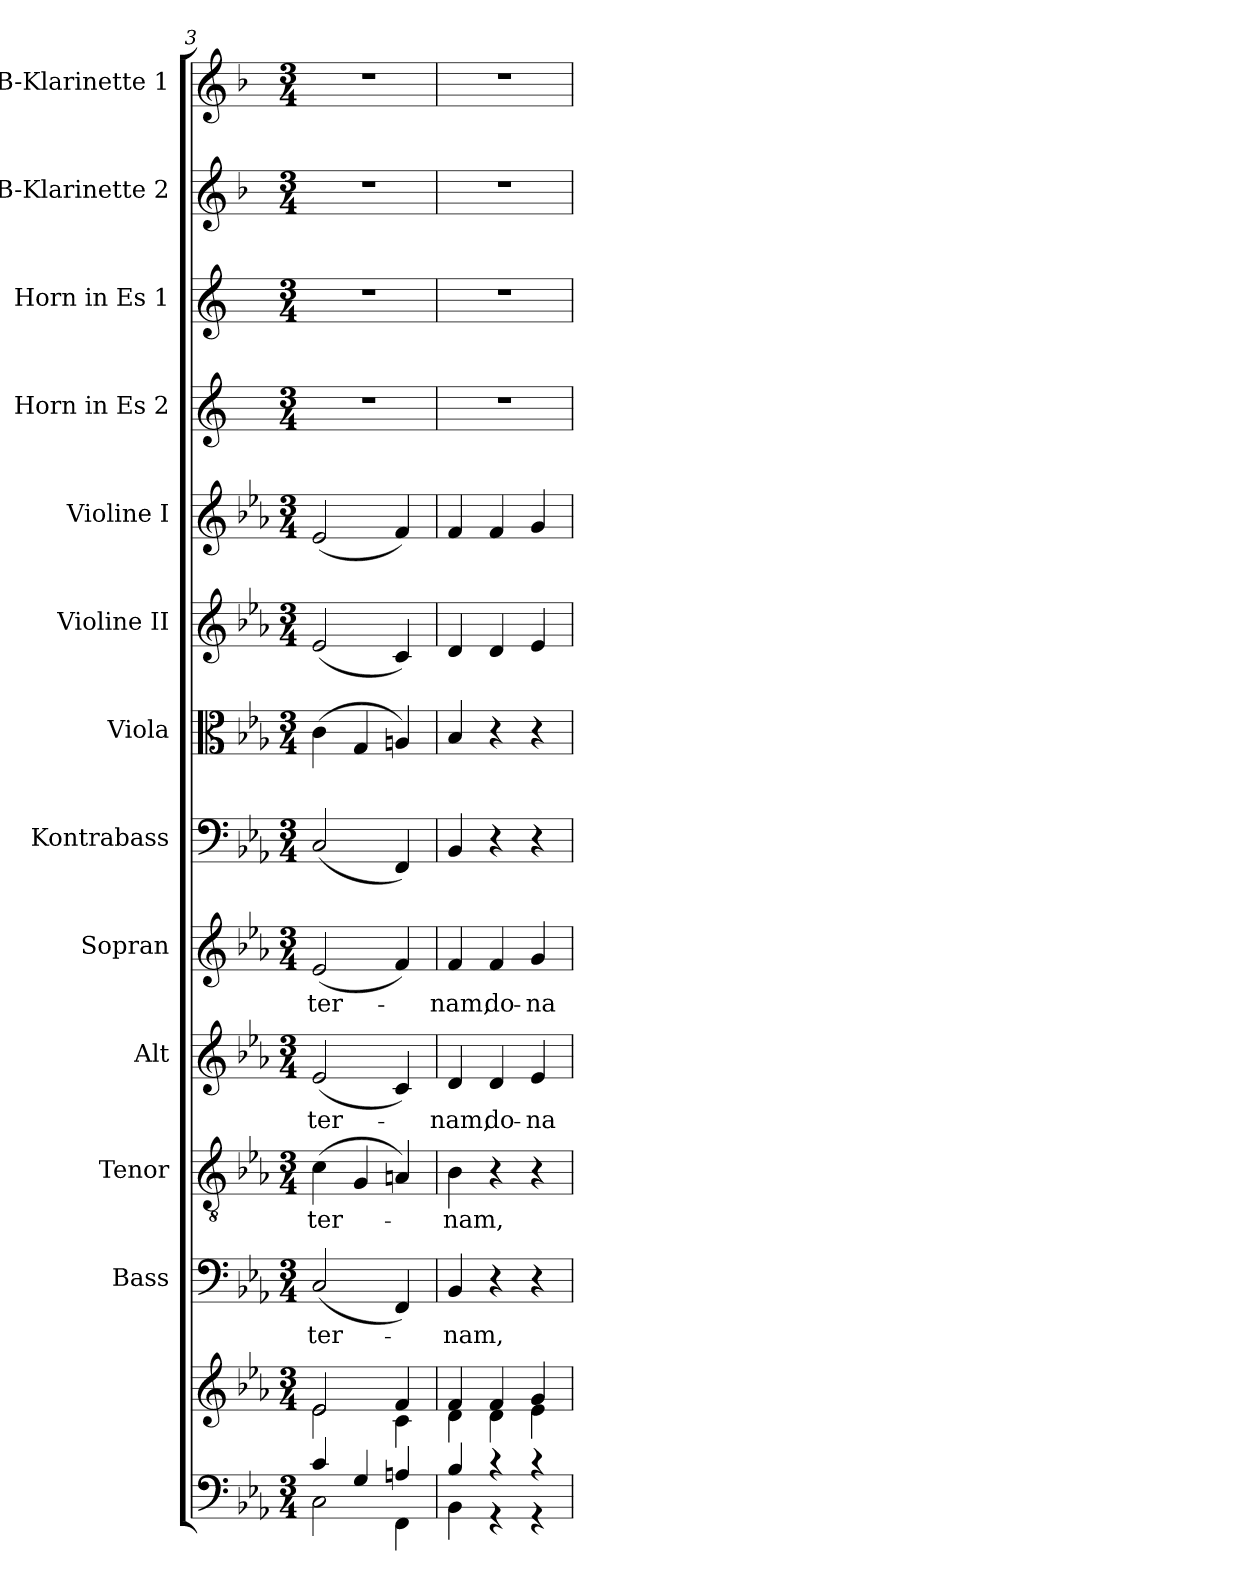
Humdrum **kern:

**kern	**kern	**kern	**text	**kern	**text	**kern	**text	**kern	**text	**kern	**kern	**kern	**kern	**kern	**kern	**kern	**kern
*part13	*part13	*part12	*part12	*part11	*part11	*part10	*part10	*part9	*part9	*part8	*part7	*part6	*part5	*part4	*part3	*part2	*part1
*staff14	*staff13	*staff12	*staff12	*staff11	*staff11	*staff10	*staff10	*staff9	*staff9	*staff8	*staff7	*staff6	*staff5	*staff4	*staff3	*staff2	*staff1
*	*	*I"Bass	*	*I"Tenor	*	*I"Alt	*	*I"Sopran	*	*I"Kontrabass	*I"Viola	*I"Violine II	*I"Violine I	*I"Horn in Es 2	*I"Horn in Es 1	*I"B-Klarinette 2	*I"B-Klarinette 1
*	*	*I'B.	*	*I'T.	*	*I'A.	*	*I'S.	*	*I'Kb.	*I'Vla.	*I'Vl. II	*I'Vl. I	*	*	*I'B Kl. 2	*I'B Kl. 1
*clefF4	*clefG2	*clefF4	*	*clefGv2	*	*clefG2	*	*clefG2	*	*clefF4	*clefC3	*clefG2	*clefG2	*clefG2	*clefG2	*clefG2	*clefG2
*	*	*	*	*	*	*	*	*	*	*ITrd7c12	*	*	*	*ITrd4c7	*ITrd4c7	*ITrd1c2	*ITrd1c2
*k[b-e-a-]	*k[b-e-a-]	*k[b-e-a-]	*	*k[b-e-a-]	*	*k[b-e-a-]	*	*k[b-e-a-]	*	*k[b-e-a-]	*k[b-e-a-]	*k[b-e-a-]	*k[b-e-a-]	*k[b-]	*k[b-]	*k[b-e-a-]	*k[b-e-a-]
*E-:	*E-:	*E-:	*	*E-:	*	*E-:	*	*E-:	*	*E-:	*E-:	*E-:	*E-:	*F:	*F:	*E-:	*E-:
*M3/4	*M3/4	*M3/4	*	*M3/4	*	*M3/4	*	*M3/4	*	*M3/4	*M3/4	*M3/4	*M3/4	*M3/4	*M3/4	*M3/4	*M3/4
=3	=3	=3	=3	=3	=3	=3	=3	=3	=3	=3	=3	=3	=3	=3	=3	=3	=3
*^	*^	*	*	*	*	*	*	*	*	*	*	*	*	*	*	*	*
!	!	!	!	!	!LO:LY:b	!	!LO:LY:b	!	!LO:LY:b	!	!LO:LY:b	!	!	!	!	!	!	!	!
4c/	2C\	2e-/	2e-\	(<2C/	-ter-	(>4c\	-ter-	(<2e-/	-ter-	(<2e-/	-ter-	(<2CC/	(>4c\	(<2e-/	(<2e-/	2.r	2.r	2.r	2.r
4G/	.	.	.	.	.	4G/	.	.	.	.	.	.	4G/	.	.	.	.	.	.
4An/	4FF\	4f/	4c\	4FF/)	.	4An/)	.	4c/)	.	4f/)	.	4FFF/)	4An/)	4c/)	4f/)	.	.	.	.
=4	=4	=4	=4	=4	=4	=4	=4	=4	=4	=4	=4	=4	=4	=4	=4	=4	=4	=4	=4
!	!	!	!	!	!LO:LY:b	!	!LO:LY:b	!	!LO:LY:b	!	!LO:LY:b	!	!	!	!	!	!	!	!
4B-/	4BB-\	4f/	4d\	4BB-/	-nam,	4B-\	-nam,	4d/	-nam,	4f/	-nam,	4BBB-/	4B-/	4d/	4f/	2.r	2.r	2.r	2.r
!	!	!	!	!	!	!	!	!	!LO:LY:b	!	!LO:LY:b	!	!	!	!	!	!	!	!
4r	4r	4f/	4d\	4r	.	4r	.	4d/	do-	4f/	do-	4r	4r	4d/	4f/	.	.	.	.
!	!	!	!	!	!	!	!	!	!LO:LY:b	!	!LO:LY:b	!	!	!	!	!	!	!	!
4r	4r	4g/	4e-\	4r	.	4r	.	4e-/	-na	4g/	-na	4r	4r	4e-/	4g/	.	.	.	.
*v	*v	*	*	*	*	*	*	*	*	*	*	*	*	*	*	*	*	*	*
*	*v	*v	*	*	*	*	*	*	*	*	*	*	*	*	*	*	*	*
=	=	=	=	=	=	=	=	=	=	=	=	=	=	=	=	=	=
*-	*-	*-	*-	*-	*-	*-	*-	*-	*-	*-	*-	*-	*-	*-	*-	*-	*-
